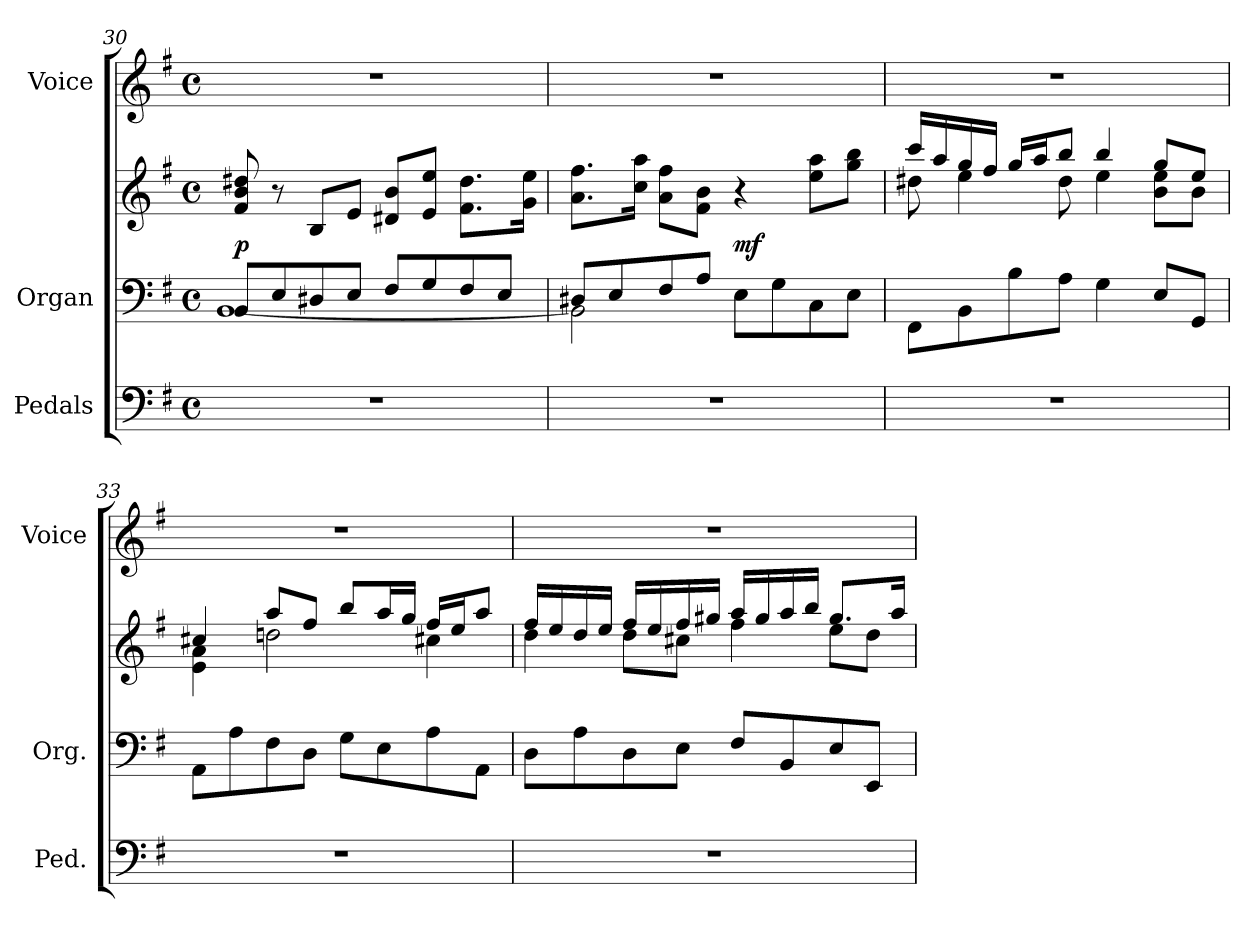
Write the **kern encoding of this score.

**kern	**kern	**kern	**dynam	**kern
*part3	*part2	*part2	*part2	*part1
*staff4	*staff3	*staff2	*staff2/3	*staff1
*I"Pedals	*I"Organ	*	*	*I"Voice
*I'Ped.	*I'Org.	*	*	*I'Voice
!!LO:LB:g=z
*clefF4	*clefF4	*clefG2	*	*clefG2
*k[f#]	*k[f#]	*k[f#]	*	*k[f#]
*G:	*G:	*G:	*	*G:
*M4/4	*M4/4	*M4/4	*	*M4/4
*met(c)	*met(c)	*met(c)	*	*met(c)
=30	=30	=30	=30	=30
*	*^	*	*	*
1r	8BBi/L	[<1BBi	8f#i/ 8bi 8dd#Xi	p	1r
.	8Ei/	.	8r	.	.
.	8D#Xi/	.	8Bi/L	.	.
.	8Ei/J	.	8ei/J	.	.
.	8F#i/L	.	8d#Xi/ 8biL	.	.
.	8Gi/	.	8ei/ 8eeiJ	.	.
.	8F#i/	.	8.f#i\ 8.dd#iL	.	.
.	8Ei/J	.	.	.	.
.	.	.	16gi\ 16eeiJk	.	.
=31	=31	=31	=31	=31	=31
1r	8D#Xi/L	2BBi\]	8.ai\ 8.ff#iL	.	1r
.	8Ei/	.	.	.	.
.	.	.	16cci\ 16aaiJk	.	.
.	8F#i/	.	8ai\ 8ff#iL	.	.
.	8Ai/J	.	8f#i\ 8biJ	.	.
.	8Ei\L	2ryy	4r	mf	.
.	8Gi\	.	.	.	.
.	8Ci\	.	8eei\ 8aaiL	.	.
.	8Ei\J	.	8ggi\ 8bbiJ	.	.
*	*v	*v	*	*	*
=32	=32	=32	=32	=32
*	*	*^	*	*
1r	8FF#i\L	16ccci/LL	8dd#Xi\	.	1r
.	.	16aai/	.	.	.
.	8BBi\	16ggi/	4eei\	.	.
.	.	16ff#i/JJ	.	.	.
.	8Bi\	16ggi/LL	.	.	.
.	.	16aai/J	.	.	.
.	8Ai\J	8bbi/J	8dd#i\	.	.
.	4Gi\	4bbi/	4eei\	.	.
.	8Ei/L	8ggi/L	8bi\ 8eeiL	.	.
.	8GGi/J	8eei/J	8bi\J	.	.
=33	=33	=33	=33	=33	=33
1r	8AAi\L	4cc#Xi/	4ei\ 4ai	.	1r
.	8Ai\	.	.	.	.
.	8F#i\	8aai/L	2ddni\	.	.
.	8Di\J	8ff#i/J	.	.	.
.	8Gi\L	8bbi/L	.	.	.
.	8Ei\	16aai/L	.	.	.
.	.	16ggi/JJ	.	.	.
.	8Ai\	16ff#i/LL	4cc#Xi\	.	.
.	.	16eei/J	.	.	.
.	8AAi\J	8aai/J	.	.	.
!!LO:LB:g=z
=34	=34	=34	=34	=34	=34
1r	8Di\L	16ff#i/LL	4ddi\	.	1r
.	.	16eei/	.	.	.
.	8Ai\	16ddi/	.	.	.
.	.	16eei/JJ	.	.	.
.	8Di\	16ff#i/LL	8ddi\L	.	.
.	.	16eei/	.	.	.
.	8Ei\J	16ff#i/	8cc#Xi\J	.	.
.	.	16gg#Xi/JJ	.	.	.
.	8F#i/L	16aai/LL	4ff#i\	.	.
.	.	16gg#i/	.	.	.
.	8BBi/	16aai/	.	.	.
.	.	16bbi/JJ	.	.	.
.	8Ei/	8.gg#i/L	8eei\L	.	.
.	8EEi/J	.	8ddi\J	.	.
.	.	16aai/Jk	.	.	.
*	*	*v	*v	*	*
=	=	=	=	=
*-	*-	*-	*-	*-
